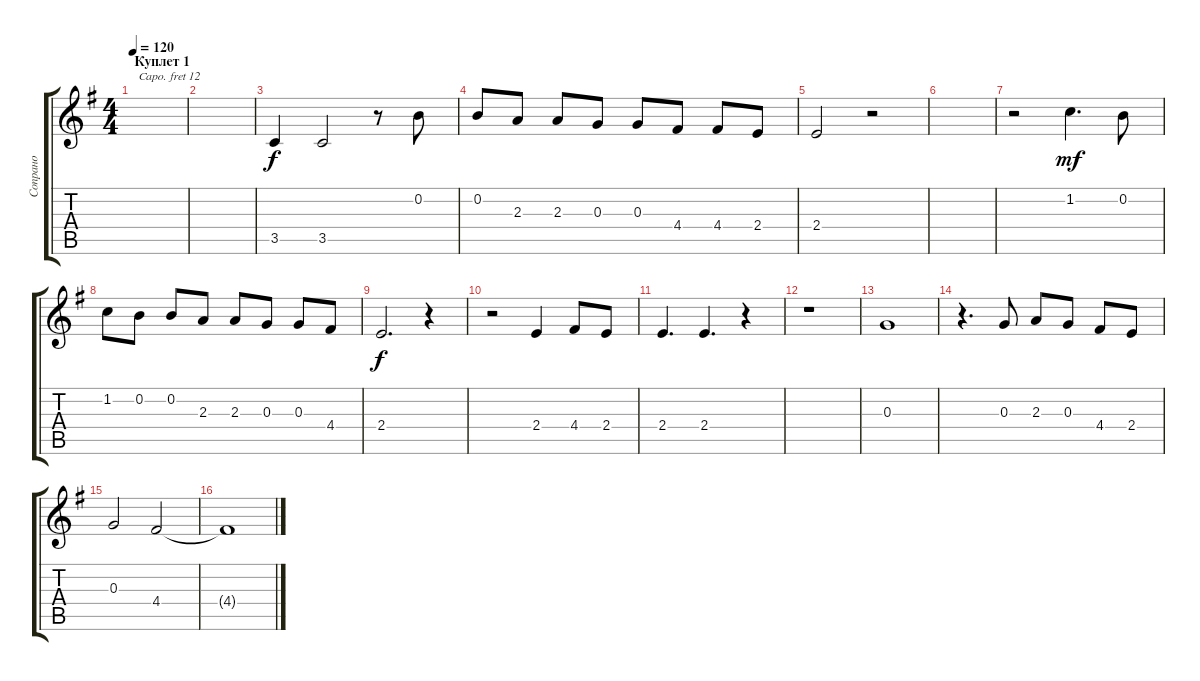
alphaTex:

\track ("Сопрано " "Сопрано ") {instrument acousticgrandpiano}
\staff {score tabs}
\capo 12
\tuning (E4 B3 G3 D3 A2 E2) {hide}
\ts (4 4)
\section ("" "Куплет 1")
\tempo 120
\clef g2
\ks g
|
|
3.5.4 3.5.2 r.8 0.2.8 |
0.2.8 2.3.8 2.3.8 0.3.8 0.3.8 4.4.8 4.4.8 2.4.8 |
2.4.2 r.2 |
|
r.2 1.2.4{d dy mf} 0.2.8 |
1.2.8 0.2.8 0.2.8 2.3.8 2.3.8 0.3.8 0.3.8 4.4.8 |
2.4.2{d dy f} r.4 |
r.2 2.4.4 4.4.8 2.4.8 |
2.4.4{d} 2.4.4{d} r.4 |
r.1 |
0.3.1 |
r.4{d} 0.3.8 2.3.8 0.3.8 4.4.8 2.4.8 |
0.3.2 4.4.2 |
4.4{t}.1
